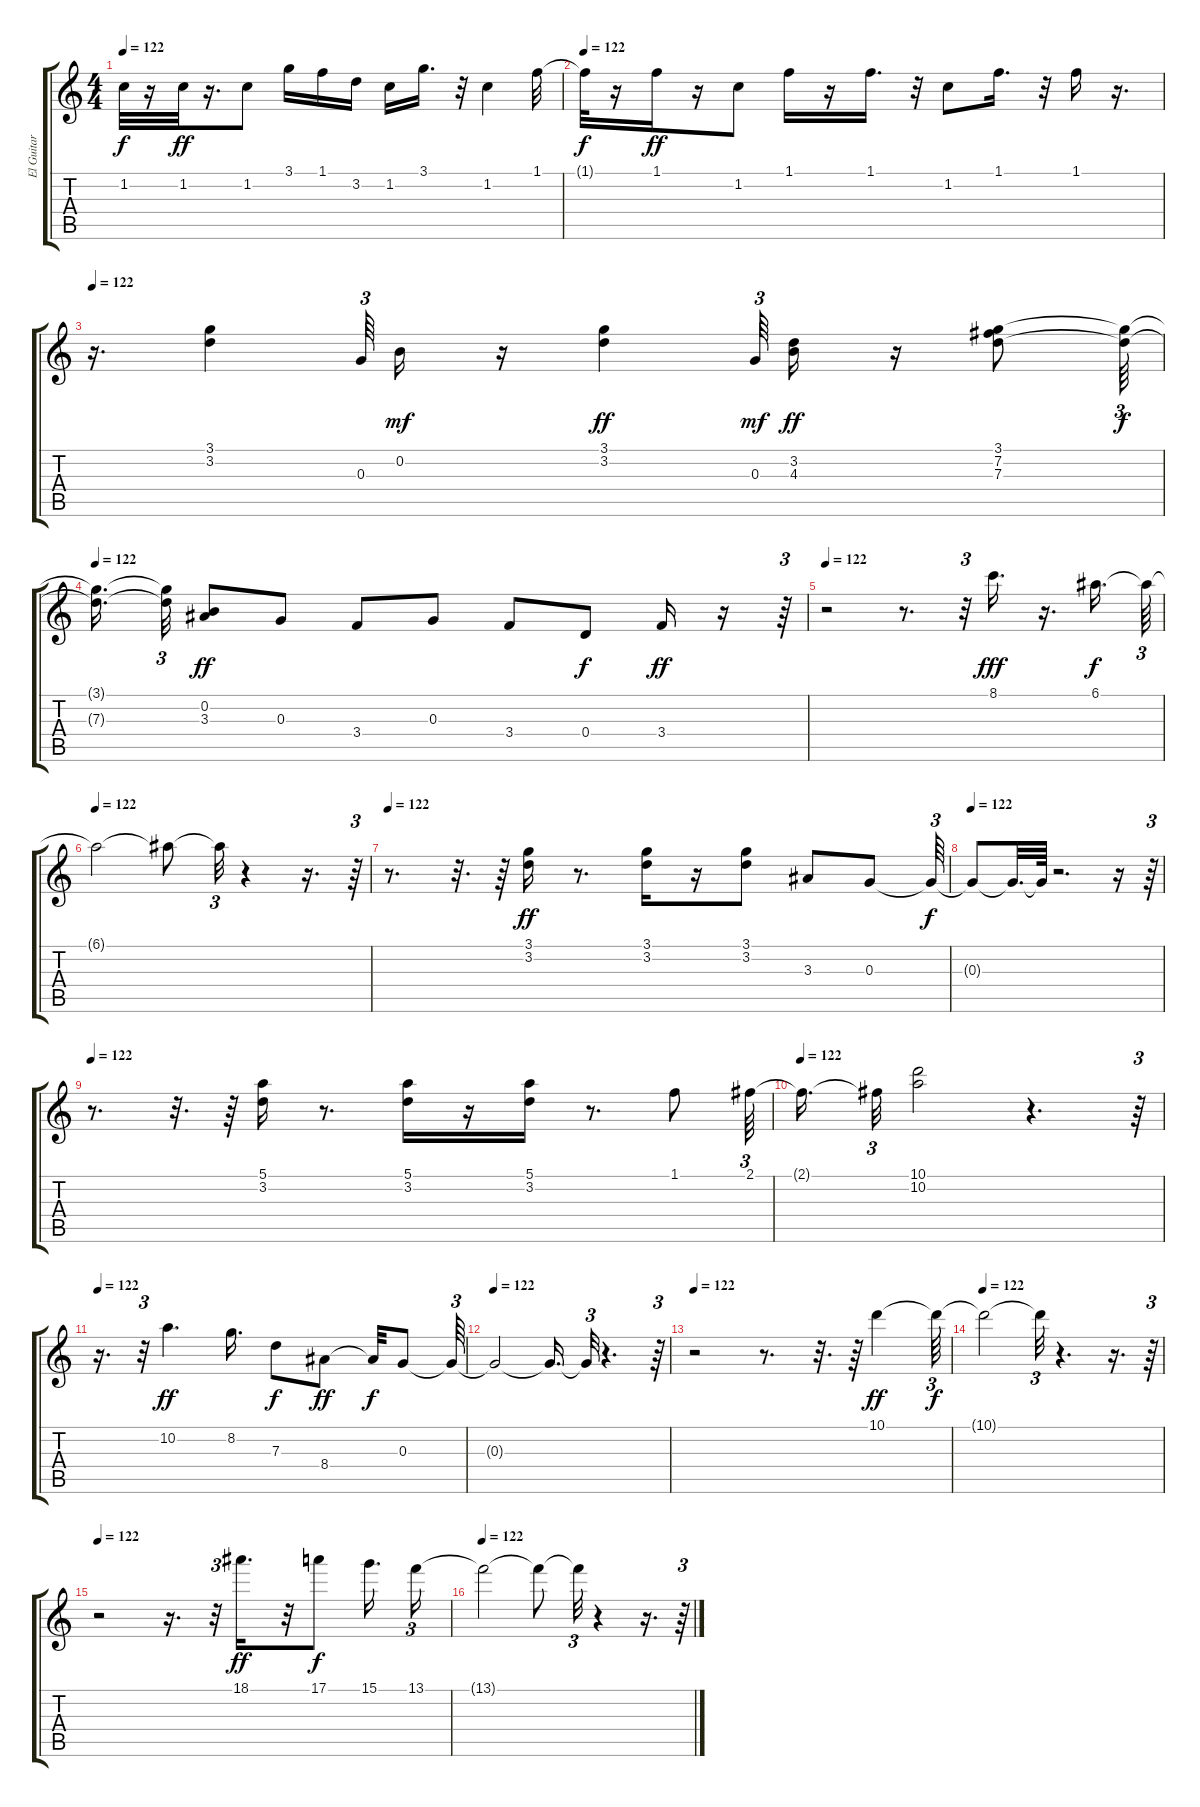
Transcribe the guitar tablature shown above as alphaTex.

\track ("El Guitar" "El Guitar") {instrument distortionguitar}
\staff {score tabs}
\tuning (E4 B3 G3 D3 A2 E2) {hide}
\ts (4 4)
\tempo 122
\clef g2
\ks c
1.2{t}.32{dy f} r.16 1.2.32{dy ff} r.16{d} 1.2.8 3.1.16 1.1.16 3.2.16 1.2.16 3.1.16{d} r.32 1.2.4 1.1.32 |
\tempo 122
1.1{t}.32{dy f} r.16 1.1.16{dy ff} r.16 1.2.8 1.1.16 r.16 1.1.16{d} r.32 1.2.8 1.1.16{d} r.32 1.1.16 r.16{d} |
\tempo 122
r.16{d} (3.1 3.2).4 0.3.64{tu (3 2)} 0.2.16{dy mf} r.16 (3.1 3.2).4{dy ff} 0.3.64{tu (3 2) dy mf} (3.2 4.3).16{dy ff} r.16 (3.1 7.2 7.3).8 (3.1{t} 7.3{t}).64{tu (3 2) dy f} |
\tempo 122
(3.1{t} 7.3{t}).16{d} (3.1{t} 7.3{t}).32{tu (3 2)} (0.2 3.3).8{dy ff} 0.3.8 3.4.8 0.3.8 3.4.8 0.4.8{dy f} 3.4.16{dy ff} r.16 r.64{tu (3 2)} |
\tempo 122
r.2 r.8{d} r.32{tu (3 2)} 8.1.16{d dy fff} r.16{d} 6.1.16{d dy f} 6.1{t}.64{tu (3 2)} |
\tempo 122
6.1{t}.2 6.1{t}.8 6.1{t}.32{tu (3 2)} r.4 r.16{d} r.64{tu (3 2)} |
\tempo 122
r.8{d} r.32{d} r.64 (3.1 3.2).16{dy ff} r.8{d} (3.1 3.2).16 r.16 (3.1 3.2).8 3.3.8 0.3.8 0.3{t}.64{tu (3 2) dy f} |
\tempo 122
0.3{t}.8 0.3{t}.32{d} 0.3{t}.64 r.2{d} r.16 r.64{tu (3 2)} |
\tempo 122
r.8{d} r.32{d} r.64 (5.1 3.2).16 r.8{d} (5.1 3.2).16 r.16 (5.1 3.2).16 r.8{d} 1.1.8 2.1.64{tu (3 2)} |
\tempo 122
2.1{t}.16{d} 2.1{t}.32{tu (3 2)} (10.1 10.2).2 r.4{d} r.64{tu (3 2)} |
\tempo 122
r.16{d} r.32{tu (3 2)} 10.2.4{d dy ff} 8.2.16{d} 7.3.8{dy f} 8.4.8{dy ff} 8.4{t}.32{dy f} 0.3.8 0.3{t}.64{tu (3 2)} |
\tempo 122
0.3{t}.2 0.3{t}.16{d} 0.3{t}.32{tu (3 2)} r.4{d} r.64{tu (3 2)} |
\tempo 122
r.2 r.8{d} r.32{d} r.64 10.1.4{dy ff} 10.1{t}.64{tu (3 2) dy f} |
\tempo 122
10.1{t}.2 10.1{t}.32{tu (3 2)} r.4{d} r.16{d} r.64{tu (3 2)} |
\tempo 122
r.2 r.16{d} r.32{tu (3 2)} 18.1.16{d dy ff} r.32 17.1.8{dy f} 15.1.16{d} 13.1.16{tu (3 2)} |
\tempo 122
13.1{t}.2 13.1{t}.8 13.1{t}.32{tu (3 2)} r.4 r.16{d} r.64{tu (3 2)}
